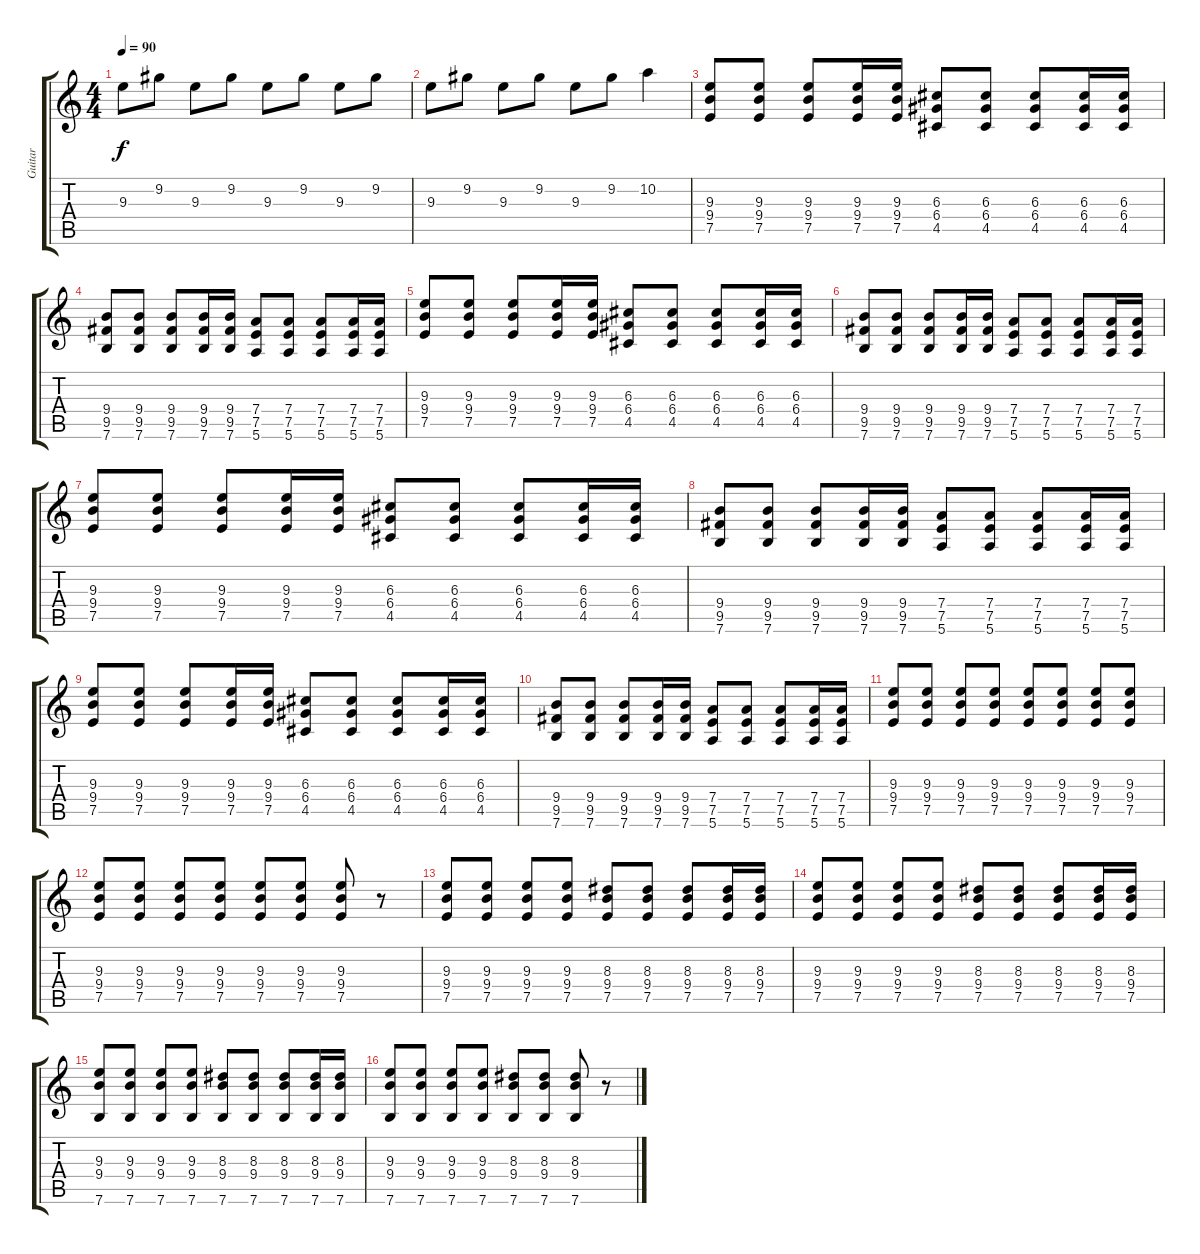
\track ("Guitar" "Guitar") {instrument electricguitarclean}
\staff {score tabs}
\tuning (E4 B3 G3 D3 A2 E2) {hide}
\ts (4 4)
\tempo 90
\clef g2
\ks c
9.3.8{dy f} 9.2.8 9.3.8 9.2.8 9.3.8 9.2.8 9.3.8 9.2.8 |
9.3.8 9.2.8 9.3.8 9.2.8 9.3.8 9.2.8 10.2.4 |
(9.3 9.4 7.5).8{volume 13 instrument distortionguitar} (9.3 9.4 7.5).8 (9.3 9.4 7.5).8 (9.3 9.4 7.5).16 (9.3 9.4 7.5).16 (6.3 6.4 4.5).8 (6.3 6.4 4.5).8 (6.3 6.4 4.5).8 (6.3 6.4 4.5).16 (6.3 6.4 4.5).16 |
(9.4 9.5 7.6).8 (9.4 9.5 7.6).8 (9.4 9.5 7.6).8 (9.4 9.5 7.6).16 (9.4 9.5 7.6).16 (7.4 7.5 5.6).8 (7.4 7.5 5.6).8 (7.4 7.5 5.6).8 (7.4 7.5 5.6).16 (7.4 7.5 5.6).16 |
(9.3 9.4 7.5).8 (9.3 9.4 7.5).8 (9.3 9.4 7.5).8 (9.3 9.4 7.5).16 (9.3 9.4 7.5).16 (6.3 6.4 4.5).8 (6.3 6.4 4.5).8 (6.3 6.4 4.5).8 (6.3 6.4 4.5).16 (6.3 6.4 4.5).16 |
(9.4 9.5 7.6).8 (9.4 9.5 7.6).8 (9.4 9.5 7.6).8 (9.4 9.5 7.6).16 (9.4 9.5 7.6).16 (7.4 7.5 5.6).8 (7.4 7.5 5.6).8 (7.4 7.5 5.6).8 (7.4 7.5 5.6).16 (7.4 7.5 5.6).16 |
(9.3 9.4 7.5).8 (9.3 9.4 7.5).8 (9.3 9.4 7.5).8 (9.3 9.4 7.5).16 (9.3 9.4 7.5).16 (6.3 6.4 4.5).8 (6.3 6.4 4.5).8 (6.3 6.4 4.5).8 (6.3 6.4 4.5).16 (6.3 6.4 4.5).16 |
(9.4 9.5 7.6).8 (9.4 9.5 7.6).8 (9.4 9.5 7.6).8 (9.4 9.5 7.6).16 (9.4 9.5 7.6).16 (7.4 7.5 5.6).8 (7.4 7.5 5.6).8 (7.4 7.5 5.6).8 (7.4 7.5 5.6).16 (7.4 7.5 5.6).16 |
(9.3 9.4 7.5).8 (9.3 9.4 7.5).8 (9.3 9.4 7.5).8 (9.3 9.4 7.5).16 (9.3 9.4 7.5).16 (6.3 6.4 4.5).8 (6.3 6.4 4.5).8 (6.3 6.4 4.5).8 (6.3 6.4 4.5).16 (6.3 6.4 4.5).16 |
(9.4 9.5 7.6).8 (9.4 9.5 7.6).8 (9.4 9.5 7.6).8 (9.4 9.5 7.6).16 (9.4 9.5 7.6).16 (7.4 7.5 5.6).8 (7.4 7.5 5.6).8 (7.4 7.5 5.6).8 (7.4 7.5 5.6).16 (7.4 7.5 5.6).16 |
(9.3 9.4 7.5).8 (9.3 9.4 7.5).8 (9.3 9.4 7.5).8 (9.3 9.4 7.5).8 (9.3 9.4 7.5).8 (9.3 9.4 7.5).8 (9.3 9.4 7.5).8 (9.3 9.4 7.5).8 |
(9.3 9.4 7.5).8 (9.3 9.4 7.5).8 (9.3 9.4 7.5).8 (9.3 9.4 7.5).8 (9.3 9.4 7.5).8 (9.3 9.4 7.5).8 (9.3 9.4 7.5).8 r.8 |
(9.3 9.4 7.5).8{volume 13 instrument electricguitarclean} (9.3 9.4 7.5).8 (9.3 9.4 7.5).8 (9.3 9.4 7.5).8 (8.3 9.4 7.5).8 (8.3 9.4 7.5).8 (8.3 9.4 7.5).8 (8.3 9.4 7.5).16 (8.3 9.4 7.5).16 |
(9.3 9.4 7.5).8 (9.3 9.4 7.5).8 (9.3 9.4 7.5).8 (9.3 9.4 7.5).8 (8.3 9.4 7.5).8 (8.3 9.4 7.5).8 (8.3 9.4 7.5).8 (8.3 9.4 7.5).16 (8.3 9.4 7.5).16 |
(9.3 9.4 7.6).8 (9.3 9.4 7.6).8 (9.3 9.4 7.6).8 (9.3 9.4 7.6).8 (8.3 9.4 7.6).8 (8.3 9.4 7.6).8 (8.3 9.4 7.6).8 (8.3 9.4 7.6).16 (8.3 9.4 7.6).16 |
(9.3 9.4 7.6).8 (9.3 9.4 7.6).8 (9.3 9.4 7.6).8 (9.3 9.4 7.6).8 (8.3 9.4 7.6).8 (8.3 9.4 7.6).8 (8.3 9.4 7.6).8 r.8
